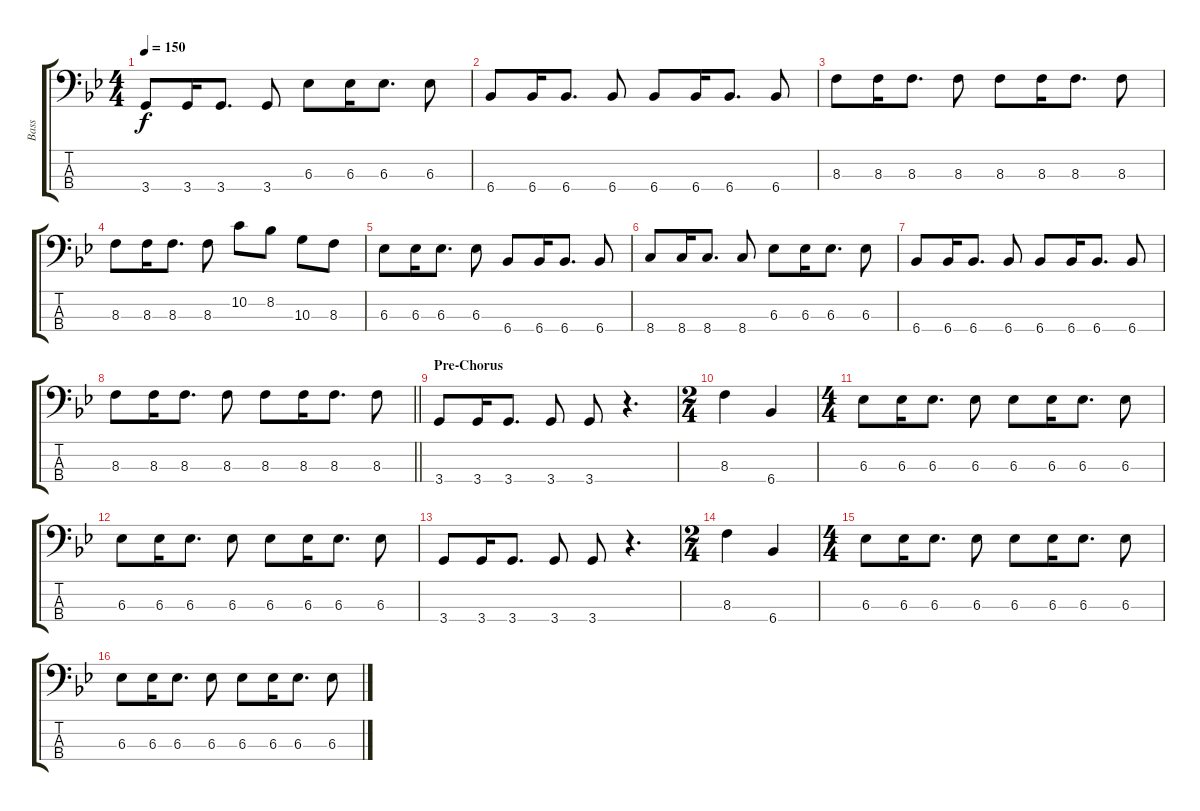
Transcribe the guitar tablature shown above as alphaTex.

\track ("Bass" "Bass") {instrument electricbasspick}
\staff {score tabs}
\tuning (G2 D2 A1 E1) {hide}
\ts (4 4)
\tempo 150
\clef f4
\ks bb
3.4.8{dy f} 3.4.16 3.4.8{d} 3.4.8 6.3.8 6.3.16 6.3.8{d} 6.3.8 |
6.4.8 6.4.16 6.4.8{d} 6.4.8 6.4.8 6.4.16 6.4.8{d} 6.4.8 |
8.3.8 8.3.16 8.3.8{d} 8.3.8 8.3.8 8.3.16 8.3.8{d} 8.3.8 |
8.3.8 8.3.16 8.3.8{d} 8.3.8 10.2.8 8.2.8 10.3.8 8.3.8 |
6.3.8 6.3.16 6.3.8{d} 6.3.8 6.4.8 6.4.16 6.4.8{d} 6.4.8 |
8.4.8 8.4.16 8.4.8{d} 8.4.8 6.3.8 6.3.16 6.3.8{d} 6.3.8 |
6.4.8 6.4.16 6.4.8{d} 6.4.8 6.4.8 6.4.16 6.4.8{d} 6.4.8 |
\barLineRight lightlight
8.3.8 8.3.16 8.3.8{d} 8.3.8 8.3.8 8.3.16 8.3.8{d} 8.3.8 |
\section ("" "Pre-Chorus")
3.4.8 3.4.16 3.4.8{d} 3.4.8 3.4.8 r.4{d} |
\ts (2 4)
8.3.4 6.4.4 |
\ts (4 4)
6.3.8 6.3.16 6.3.8{d} 6.3.8 6.3.8 6.3.16 6.3.8{d} 6.3.8 |
6.3.8 6.3.16 6.3.8{d} 6.3.8 6.3.8 6.3.16 6.3.8{d} 6.3.8 |
3.4.8 3.4.16 3.4.8{d} 3.4.8 3.4.8 r.4{d} |
\ts (2 4)
8.3.4 6.4.4 |
\ts (4 4)
6.3.8 6.3.16 6.3.8{d} 6.3.8 6.3.8 6.3.16 6.3.8{d} 6.3.8 |
6.3.8 6.3.16 6.3.8{d} 6.3.8 6.3.8 6.3.16 6.3.8{d} 6.3.8
